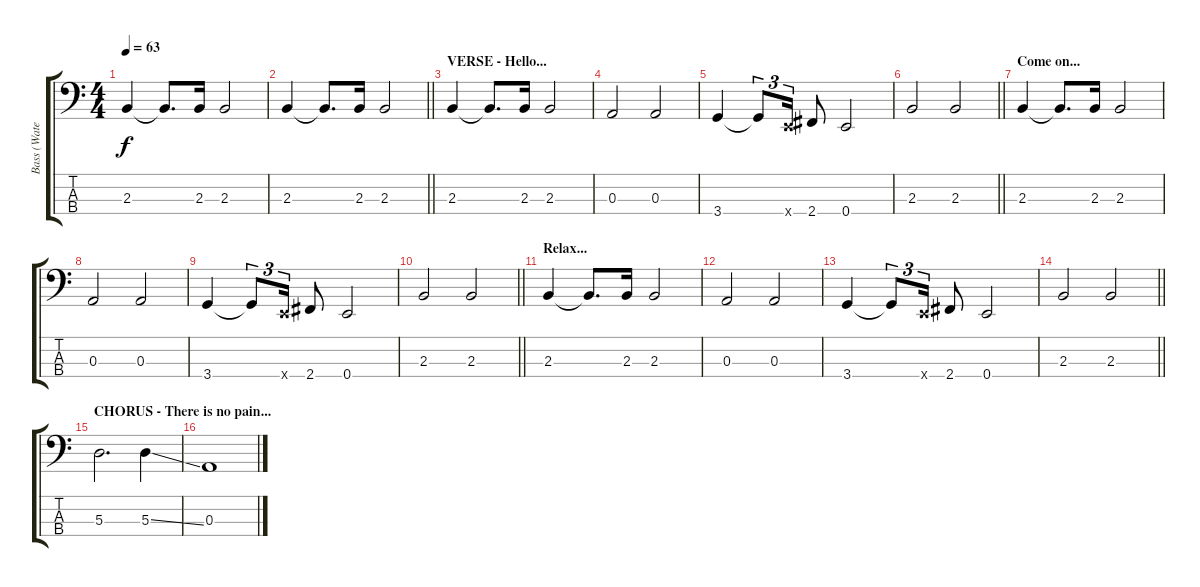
\track ("Bass (Waters)" "Bass (Wate") {instrument electricbassfinger}
\staff {score tabs}
\tuning (G2 D2 A1 E1) {hide}
\ts (4 4)
\tempo 63
\clef f4
\ks c
2.3.4{dy f instrument electricbassfinger} 2.3{t}.8{d} 2.3.16 2.3.2 |
\barLineRight lightlight
2.3.4 2.3{t}.8{d} 2.3.16 2.3.2 |
\section ("" "VERSE - Hello...")
2.3.4 2.3{t}.8{d} 2.3.16 2.3.2 |
0.3.2 0.3.2 |
3.4.4 3.4{t}.8{tu (3 2)} 0.4{x}.16{tu (3 2)} 2.4.8 0.4.2 |
\barLineRight lightlight
2.3.2 2.3.2 |
\section ("" "Come on...")
2.3.4 2.3{t}.8{d} 2.3.16 2.3.2 |
0.3.2 0.3.2 |
3.4.4 3.4{t}.8{tu (3 2)} 0.4{x}.16{tu (3 2)} 2.4.8 0.4.2 |
\barLineRight lightlight
2.3.2 2.3.2 |
\section ("" "Relax...")
2.3.4 2.3{t}.8{d} 2.3.16 2.3.2 |
0.3.2 0.3.2 |
3.4.4 3.4{t}.8{tu (3 2)} 0.4{x}.16{tu (3 2)} 2.4.8 0.4.2 |
\barLineRight lightlight
2.3.2 2.3.2 |
\section ("" "CHORUS - There is no pain...")
5.3.2{d} 5.3{ss}.4 |
0.3.1
